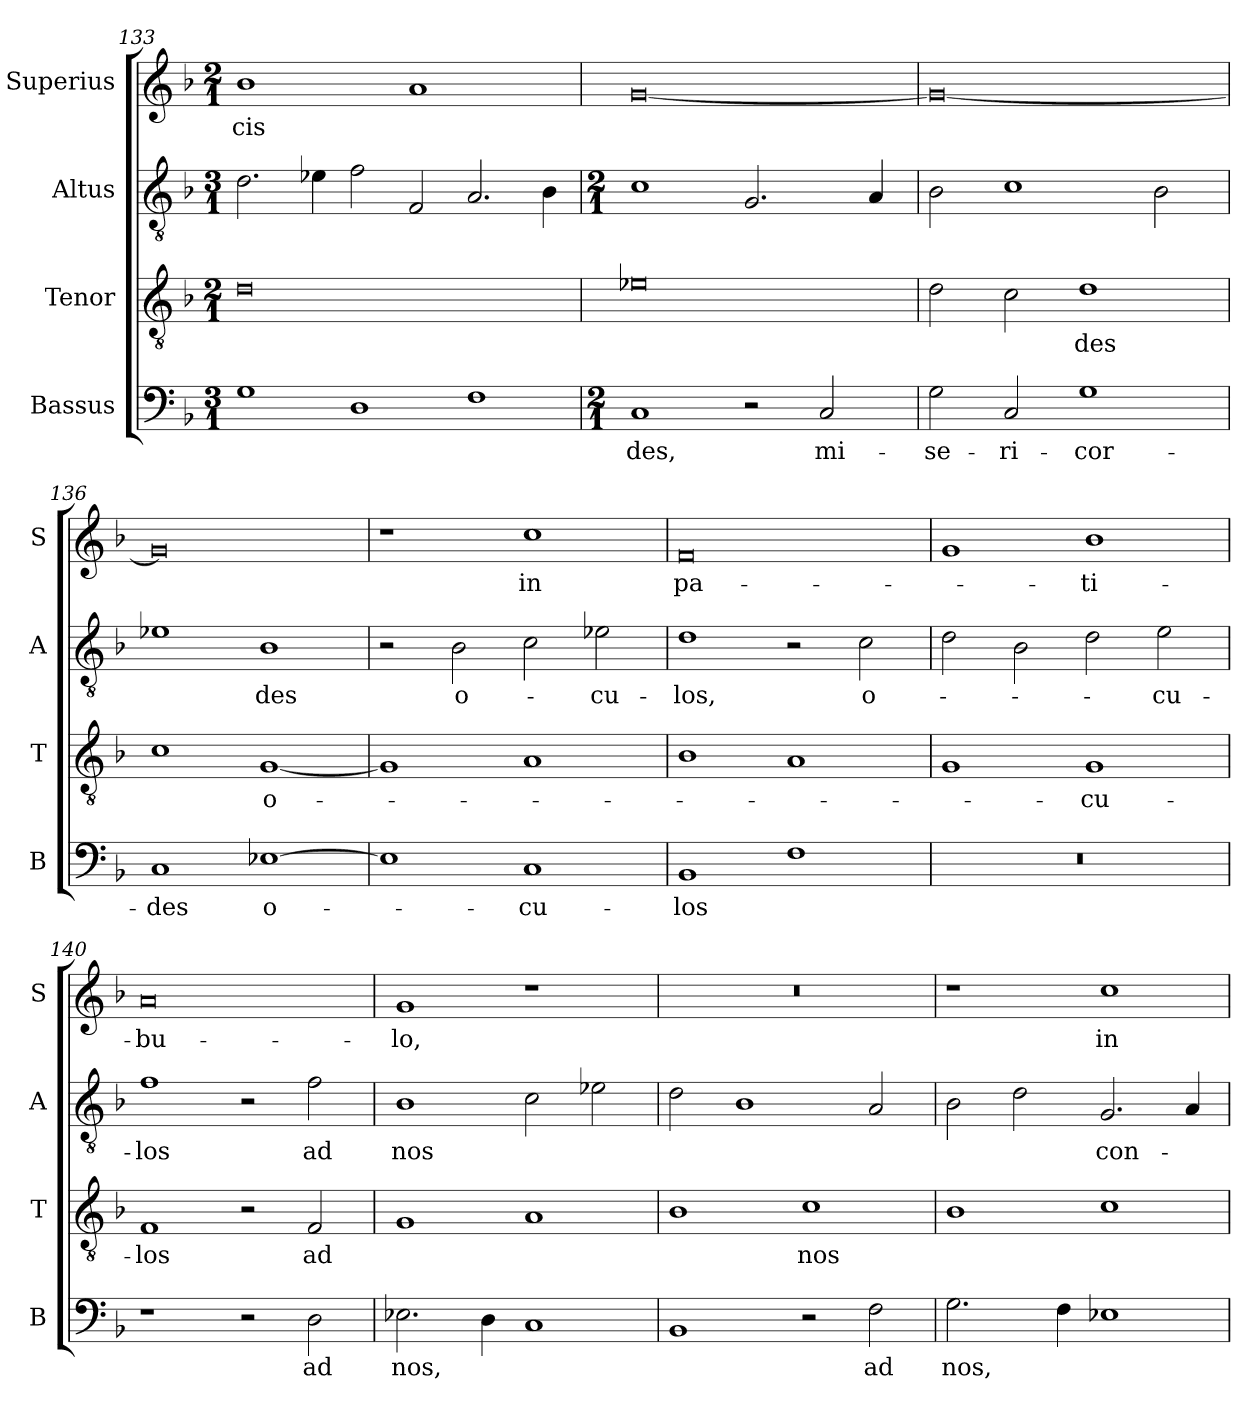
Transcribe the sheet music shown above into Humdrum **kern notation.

**kern	**text	**kern	**text	**kern	**text	**kern	**text
*part4	*part4	*part3	*part3	*part2	*part2	*part1	*part1
*staff4	*staff4	*staff3	*staff3	*staff2	*staff2	*staff1	*staff1
*I"Bassus	*	*I"Tenor	*	*I"Altus	*	*I"Superius	*
*I'B	*	*I'T	*	*I'A	*	*I'S	*
*clefF4	*	*clefGv2	*	*clefGv2	*	*clefG2	*
*k[b-]	*	*k[b-]	*	*k[b-]	*	*k[b-]	*
*F:	*	*F:	*	*F:	*	*F:	*
*M3/1	*	*M2/1	*	*M3/1	*	*M2/1	*
*Xtuplet	*	*	*	*Xtuplet	*	*	*
=133	=133	=133	=133	=133	=133	=133	=133
3%2G	.	0d	.	3.d	.	1b-	-cis
.	.	.	.	6e-X	.	.	.
3%2D	.	.	.	3f	.	.	.
.	.	.	.	3F	.	1a	.
3%2F	.	.	.	3.A	.	.	.
.	.	.	.	6B-	.	.	.
=134	=134	=134	=134	=134	=134	=134	=134
*M2/1	*	*	*	*M2/1	*	*	*
1C	-des,	0e-X	.	1c	.	[0g	.
2r	.	.	.	2.G	.	.	.
2C	mi-	.	.	.	.	.	.
.	.	.	.	4A	.	.	.
=135	=135	=135	=135	=135	=135	=135	=135
2G	-se-	2d	.	2B-	.	0g_	.
2C	-ri-	2c	.	1c	.	.	.
1G	-cor-	1d	-des	.	.	.	.
.	.	.	.	2B-	.	.	.
=136	=136	=136	=136	=136	=136	=136	=136
1C	-des	1c	.	1e-X	.	0g]	.
[1E-X	o-	[1G	o-	1B-	-des	.	.
=137	=137	=137	=137	=137	=137	=137	=137
1E-]	.	1G]	.	2r	.	1r	.
.	.	.	.	2B-	o-	.	.
1C	-cu-	1A	.	2c	.	1cc	in
.	.	.	.	2e-X	-cu-	.	.
=138	=138	=138	=138	=138	=138	=138	=138
1BB-	-los	1B-	.	1d	-los,	0f	pa-
1F	.	1A	.	2r	.	.	.
.	.	.	.	2c	o-	.	.
=139	=139	=139	=139	=139	=139	=139	=139
0r	.	1G	.	2d	.	1g	.
.	.	.	.	2B-	.	.	.
.	.	1G	-cu-	2d	.	1b-	-ti-
.	.	.	.	2e	-cu-	.	.
=140	=140	=140	=140	=140	=140	=140	=140
1r	.	1F	-los	1f	-los	0a	-bu-
2r	.	2r	.	2r	.	.	.
2D	ad	2F	ad	2f	ad	.	.
=141	=141	=141	=141	=141	=141	=141	=141
2.E-X	nos,	1G	.	1B-	nos	1g	-lo,
4D	.	.	.	.	.	.	.
1C	.	1A	.	2c	.	1r	.
.	.	.	.	2e-X	.	.	.
=142	=142	=142	=142	=142	=142	=142	=142
1BB-	.	1B-	.	2d	.	0r	.
.	.	.	.	1B-	.	.	.
2r	.	1c	nos	.	.	.	.
2F	ad	.	.	2A	.	.	.
=143	=143	=143	=143	=143	=143	=143	=143
2.G	nos,	1B-	.	2B-	.	1r	.
.	.	.	.	2d	.	.	.
4F	.	.	.	.	.	.	.
1E-X	.	1c	.	2.G	con-	1cc	in
.	.	.	.	4A	.	.	.
=	=	=	=	=	=	=	=
*-	*-	*-	*-	*-	*-	*-	*-
